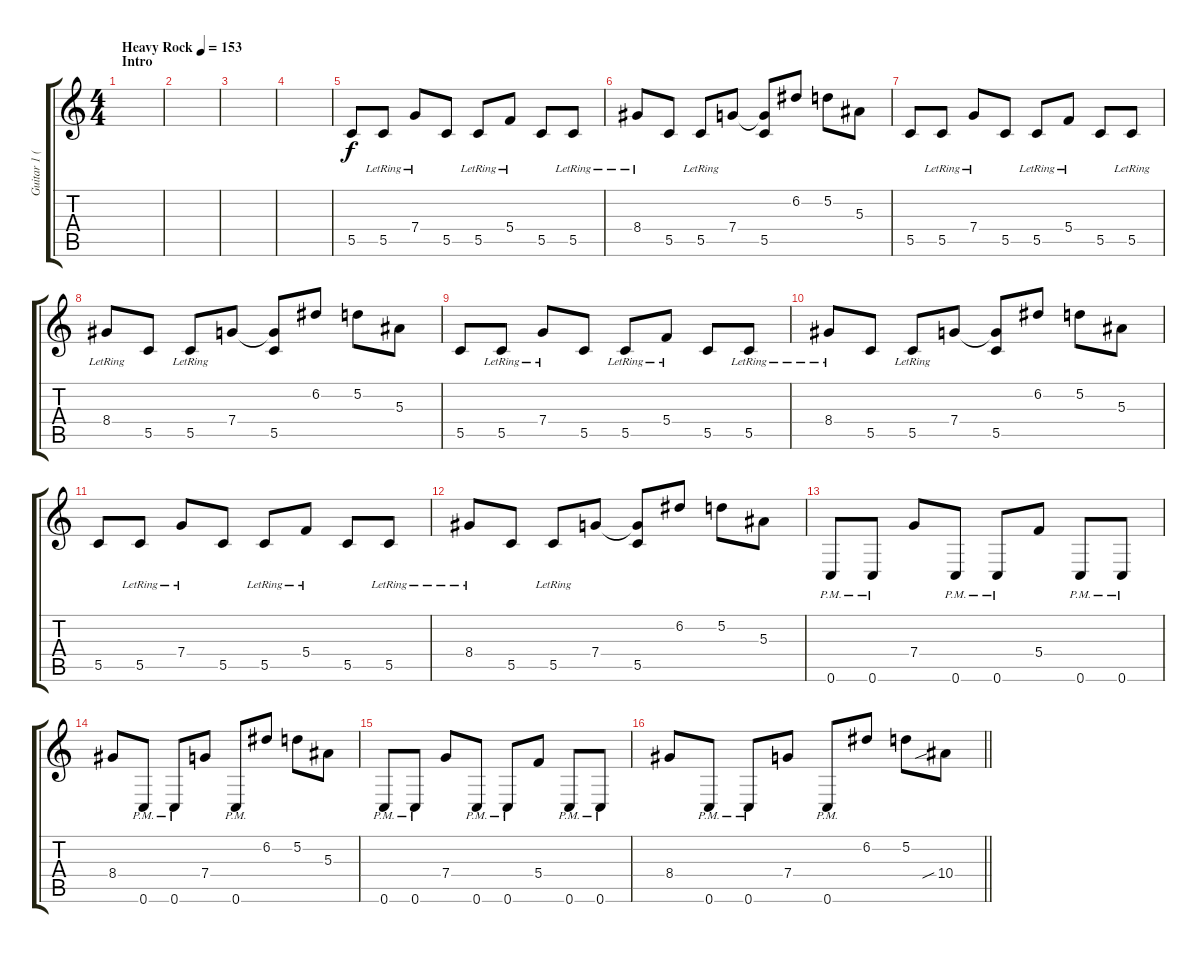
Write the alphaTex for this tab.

\track ("Guitar 1 (Dan Jacobs)" "Guitar 1 (") {instrument distortionguitar}
\staff {score tabs}
\tuning (D4 A3 F3 C3 G2 C2) {hide}
\ts (4 4)
\section ("" "Intro")
\tempo (153 "Heavy Rock")
\clef g2
\ks c
|
|
|
|
5.5.8{instrument overdrivenguitar} 5.5{lr}.8 7.4{lr}.8 5.5.8 5.5{lr}.8 5.4{lr}.8 5.5.8 5.5{lr}.8 |
8.4{lr}.8 5.5.8 5.5{lr}.8 7.4.8 (7.4{t} 5.5).8 6.2.8 5.2.8 5.3.8 |
5.5.8 5.5{lr}.8 7.4{lr}.8 5.5.8 5.5{lr}.8 5.4{lr}.8 5.5.8 5.5{lr}.8 |
8.4{lr}.8 5.5.8 5.5{lr}.8 7.4.8 (7.4{t} 5.5).8 6.2.8 5.2.8 5.3.8 |
5.5.8 5.5{lr}.8 7.4{lr}.8 5.5.8 5.5{lr}.8 5.4{lr}.8 5.5.8 5.5{lr}.8 |
8.4{lr}.8 5.5.8 5.5{lr}.8 7.4.8 (7.4{t} 5.5).8 6.2.8 5.2.8 5.3.8 |
5.5.8 5.5{lr}.8 7.4{lr}.8 5.5.8 5.5{lr}.8 5.4{lr}.8 5.5.8 5.5{lr}.8 |
8.4{lr}.8 5.5.8 5.5{lr}.8 7.4.8 (7.4{t} 5.5).8 6.2.8 5.2.8 5.3.8 |
0.6{pm}.8{instrument distortionguitar} 0.6{pm}.8 7.4.8 0.6{pm}.8 0.6{pm}.8 5.4.8 0.6{pm}.8 0.6{pm}.8 |
8.4.8 0.6{pm}.8 0.6{pm}.8 7.4.8 0.6{pm}.8 6.2.8 5.2.8 5.3.8 |
0.6{pm}.8 0.6{pm}.8 7.4.8 0.6{pm}.8 0.6{pm}.8 5.4.8 0.6{pm}.8 0.6{pm}.8 |
\barLineRight lightlight
8.4.8 0.6{pm}.8 0.6{pm}.8 7.4.8 0.6{pm}.8 6.2.8 5.2.8 10.4{sib}.8{volume 13}
